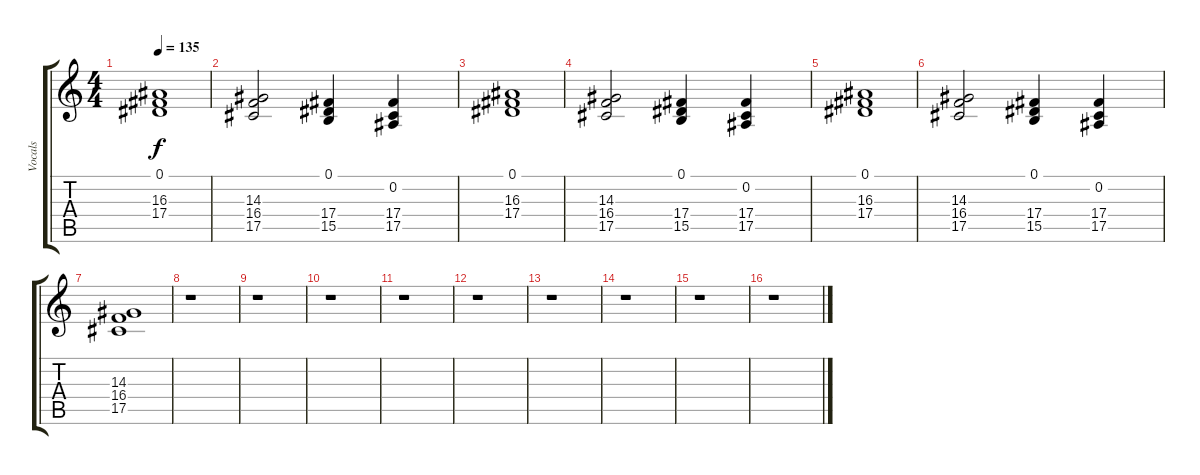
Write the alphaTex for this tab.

\track ("Vocals" "Vocals") {instrument violin}
\staff {score tabs}
\tuning (Eb4 Bb3 Gb3 Db3 Ab2 Eb2) {hide}
\ts (4 4)
\tempo 135
\clef g2
\ks c
(0.1 16.3 17.4).1{dy f} |
(14.3 16.4 17.5).2 (0.1 17.4 15.5).4 (0.2 17.4 17.5).4 |
(0.1 16.3 17.4).1 |
(14.3 16.4 17.5).2 (0.1 17.4 15.5).4 (0.2 17.4 17.5).4 |
(0.1 16.3 17.4).1 |
(14.3 16.4 17.5).2 (0.1 17.4 15.5).4 (0.2 17.4 17.5).4 |
(14.3 16.4 17.5).1 |
r.1 |
r.1 |
r.1 |
r.1 |
r.1 |
r.1 |
r.1 |
r.1 |
r.1
